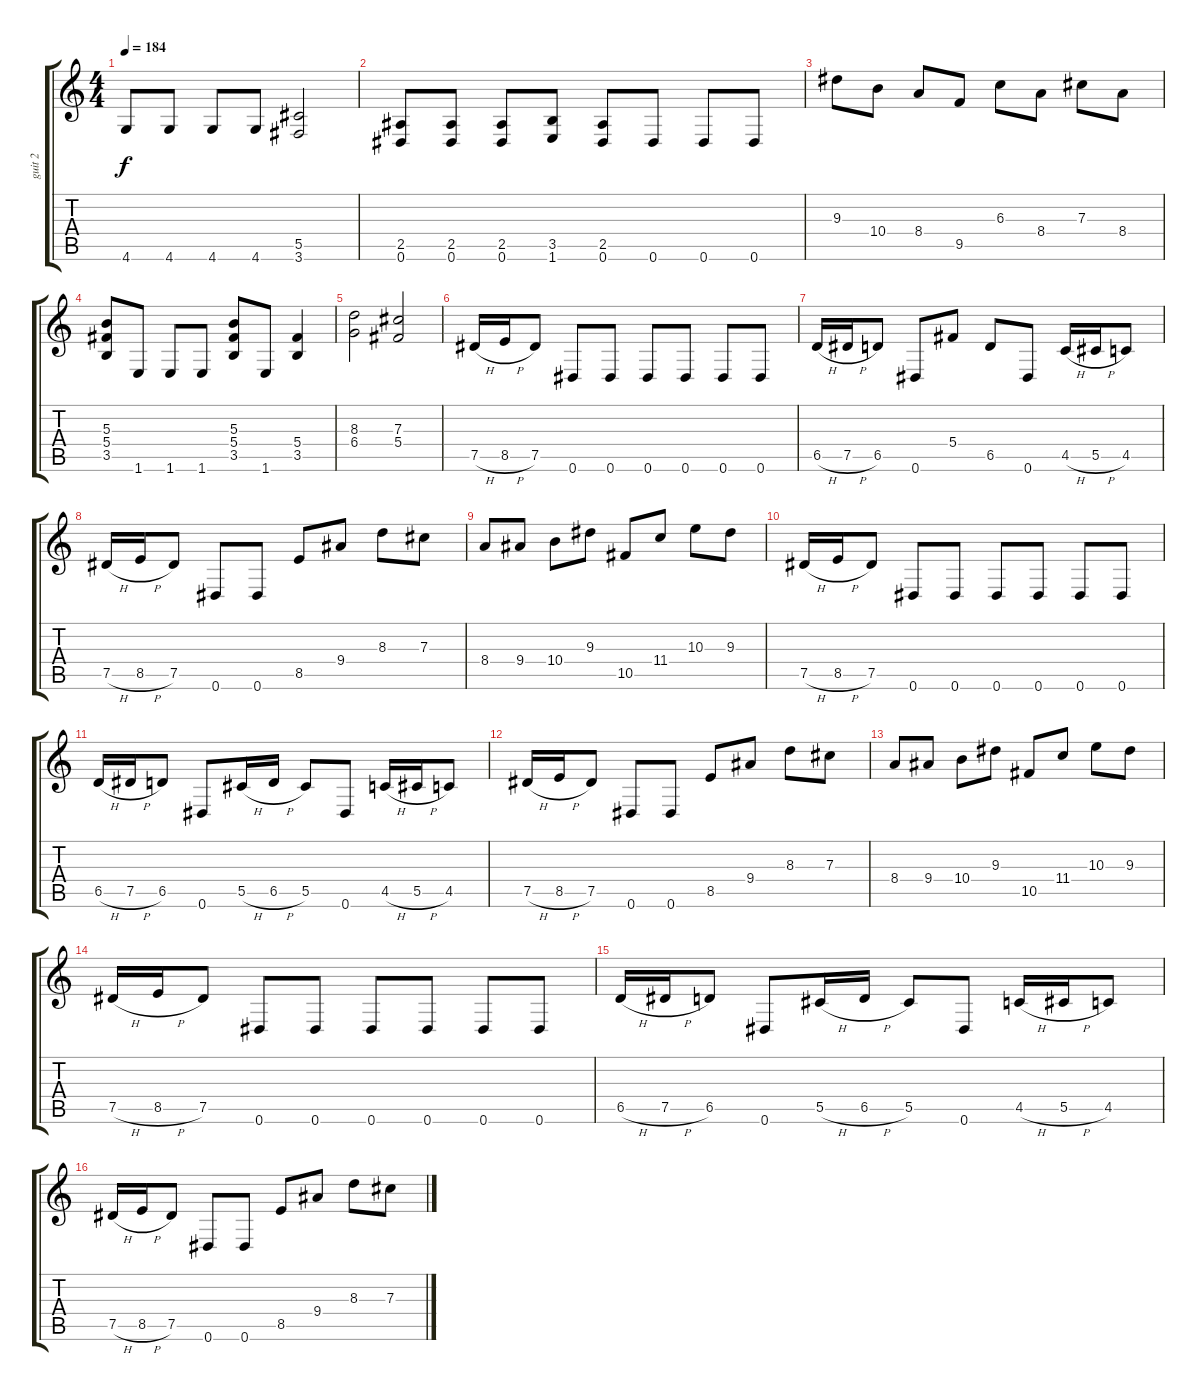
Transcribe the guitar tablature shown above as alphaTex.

\track ("guit 2" "guit 2") {instrument distortionguitar}
\staff {score tabs}
\tuning (Eb4 Bb3 Gb3 Db3 Ab2 Eb2) {hide}
\ts (4 4)
\tempo 184
\clef g2
\ks c
4.6.8{dy f} 4.6.8 4.6.8 4.6.8 (5.5 3.6).2 |
(2.5 0.6).8 (2.5 0.6).8 (2.5 0.6).8 (3.5 1.6).8 (2.5 0.6).8 0.6.8 0.6.8 0.6.8 |
9.3.8 10.4.8 8.4.8 9.5.8 6.3.8 8.4.8 7.3.8 8.4.8 |
(5.3 5.4 3.5).8 1.6.8 1.6.8 1.6.8 (5.3 5.4 3.5).8 1.6.8 (5.4 3.5).4 |
(8.3 6.4).2 (7.3 5.4).2 |
7.5{h}.16 8.5{h}.16 7.5.8 0.6.8 0.6.8 0.6.8 0.6.8 0.6.8 0.6.8 |
6.5{h}.16 7.5{h}.16 6.5.8 0.6.8 5.4.8 6.5.8 0.6.8 4.5{h}.16 5.5{h}.16 4.5.8 |
7.5{h}.16 8.5{h}.16 7.5.8 0.6.8 0.6.8 8.5.8 9.4.8 8.3.8 7.3.8 |
8.4.8 9.4.8 10.4.8 9.3.8 10.5.8 11.4.8 10.3.8 9.3.8 |
7.5{h}.16 8.5{h}.16 7.5.8 0.6.8 0.6.8 0.6.8 0.6.8 0.6.8 0.6.8 |
6.5{h}.16 7.5{h}.16 6.5.8 0.6.8 5.5{h}.16 6.5{h}.16 5.5.8 0.6.8 4.5{h}.16 5.5{h}.16 4.5.8 |
7.5{h}.16 8.5{h}.16 7.5.8 0.6.8 0.6.8 8.5.8 9.4.8 8.3.8 7.3.8 |
8.4.8 9.4.8 10.4.8 9.3.8 10.5.8 11.4.8 10.3.8 9.3.8 |
7.5{h}.16 8.5{h}.16 7.5.8 0.6.8 0.6.8 0.6.8 0.6.8 0.6.8 0.6.8 |
6.5{h}.16 7.5{h}.16 6.5.8 0.6.8 5.5{h}.16 6.5{h}.16 5.5.8 0.6.8 4.5{h}.16 5.5{h}.16 4.5.8 |
7.5{h}.16 8.5{h}.16 7.5.8 0.6.8 0.6.8 8.5.8 9.4.8 8.3.8 7.3.8
